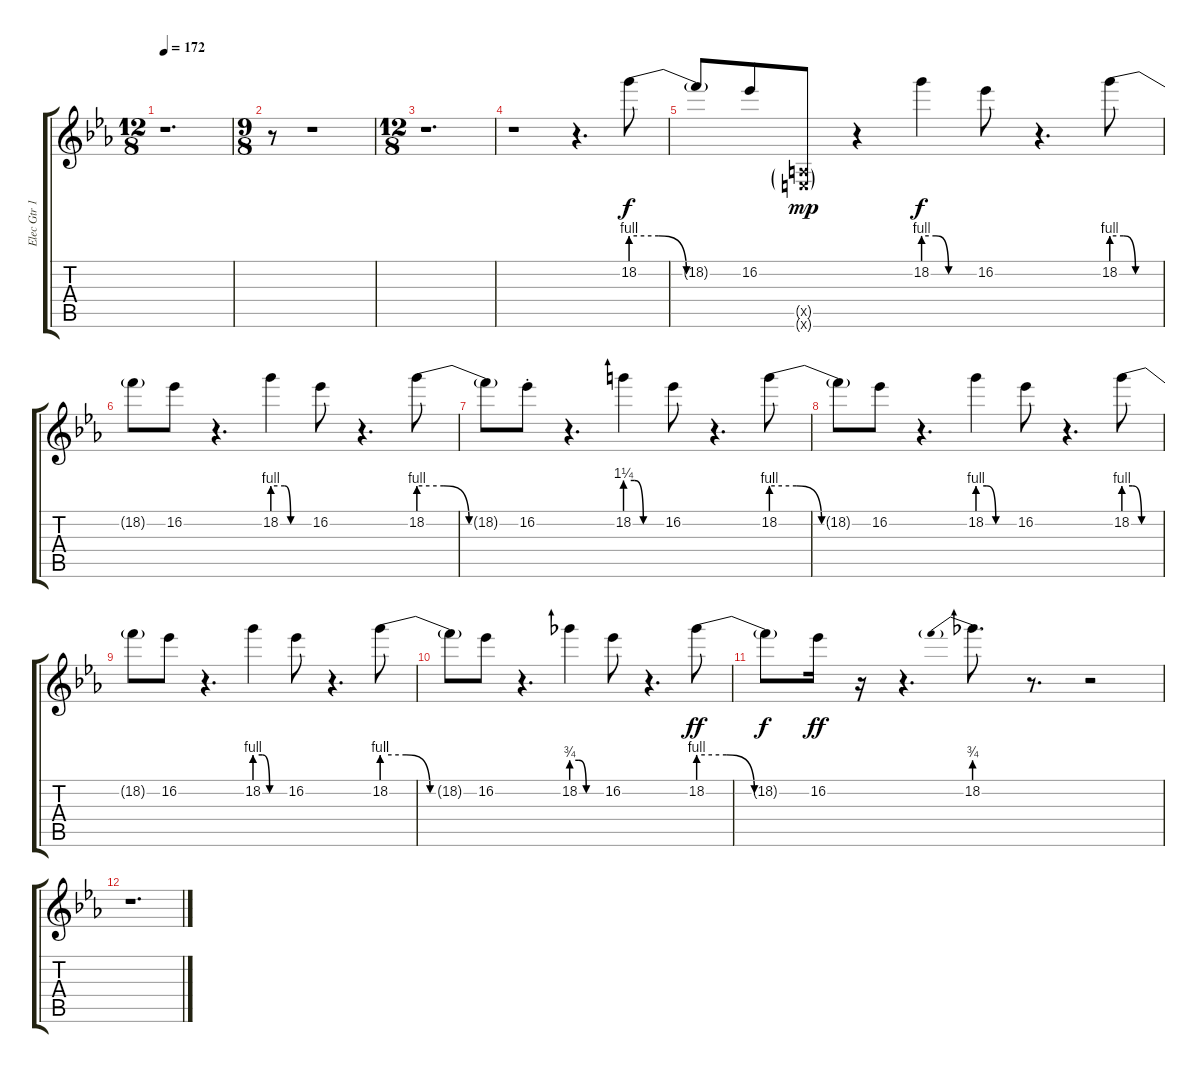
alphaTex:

\track ("Elec Gtr 1" "Elec Gtr 1") {instrument overdrivenguitar}
\staff {score tabs}
\tuning (E4 B3 G3 D3 A2 E2) {hide}
\ts (12 8)
\tempo 172
\clef g2
\ks cminor
r.1{d dy f} |
\ts (9 8)
r.8 r.1 |
\ts (12 8)
r.1{d} |
r.1 r.4{d} 18.2{be (custom 0 4 15 4 30 0 60 0)}.8 |
18.2{t}.8 16.2.8 (0.5{g x} 0.6{g x}).8{dy mp} r.4 18.2{be (custom 0 4 15 4 30 0 60 0)}.4{dy f} 16.2.8 r.4{d} 18.2{be (custom 0 4 15 4 30 0 60 0)}.8 |
18.2{t}.8 16.2.8 r.4{d} 18.2{be (custom 0 4 20 4 30 0 45 0 60 0)}.4 16.2.8 r.4{d} 18.2{be (custom 0 4 15 4 30 0 60 0)}.8 |
18.2{t}.8 16.2{st}.8 r.4{d} 18.2{be (custom 0 5 15 5 30 0 60 0)}.4 16.2.8 r.4{d} 18.2{be (custom 0 4 15 4 30 0 60 0)}.8 |
18.2{t}.8 16.2.8 r.4{d} 18.2{be (custom 0 4 15 4 30 0 60 0)}.4 16.2.8 r.4{d} 18.2{be (custom 0 4 15 4 30 0 60 0)}.8 |
18.2{t}.8 16.2.8 r.4{d} 18.2{be (custom 0 4 15 4 30 0 60 0)}.4 16.2.8 r.4{d} 18.2{be (custom 0 4 15 4 30 0 60 0)}.8 |
18.2{t}.8 16.2.8 r.4{d} 18.2{be (custom 0 3 15 3 30 0 60 0)}.4 16.2.8 r.4{d} 18.2{be (custom 0 4 15 4 30 0 60 0)}.8{dy ff} |
18.2{t}.8{dy f} 16.2.16{dy ff} r.16 r.4{d} 18.2{be (prebend 0 3 60 3)}.8{d} r.8{d} r.2 |
r.1{d}
